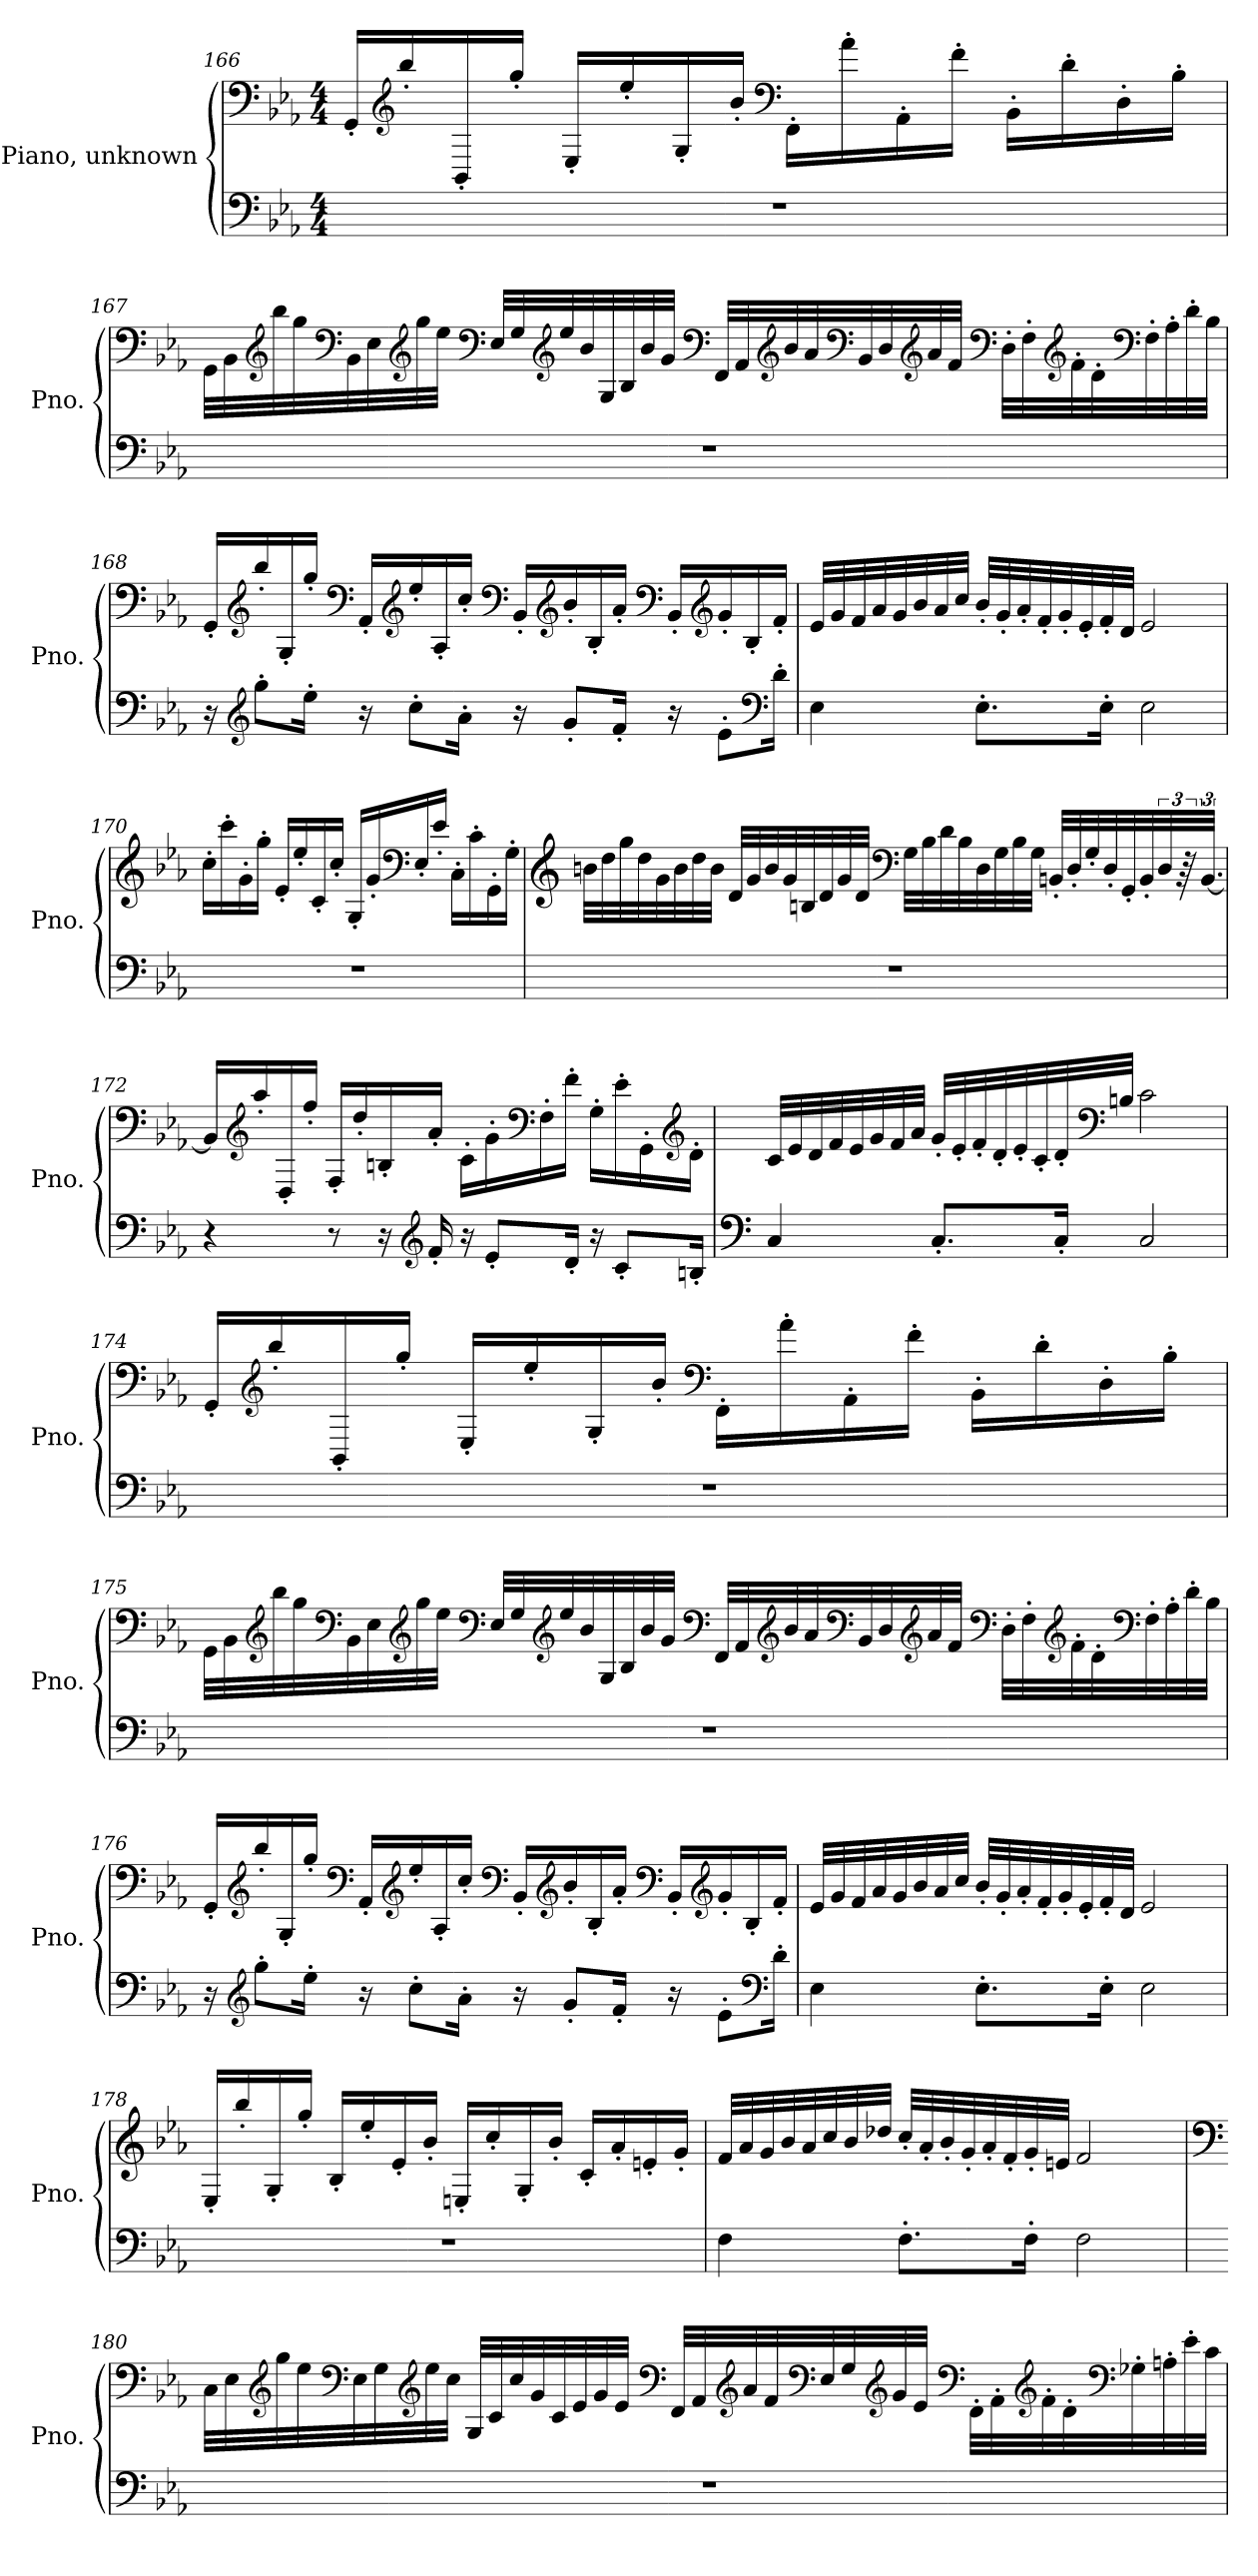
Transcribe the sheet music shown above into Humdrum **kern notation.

**kern	**kern
*part1	*part1
*staff2	*staff1
*I"Piano, unknown	*
*I'Pno.	*
!!LO:LB:g=z
*clefF4	*clefF4
*k[b-e-a-]	*k[b-e-a-]
*M4/4	*M4/4
=166	=166
1r	16GG'/LL
*	*clefG2
.	16bb-'/
.	16BB-'/
.	16gg'/JJ
.	16E-'/LL
.	16ee-'/
.	16G'/
.	16b-'/JJ
*	*clefF4
.	16FF'\LL
.	16a-'\
.	16AA-'\
.	16f'\JJ
.	16BB-'\LL
.	16d'\
.	16D'\
.	16B-'\JJ
!!LO:LB:g=z
=167	=167
1r	32GG\LLL
.	32BB-\
*	*clefG2
.	32bb-\
.	32gg\
*	*clefF4
.	32BB-\
.	32E-\
*	*clefG2
.	32gg\
.	32ee-\JJJ
*	*clefF4
.	32E-/LLL
.	32G/
*	*clefG2
.	32ee-/
.	32b-/
.	32G/
.	32B-/
.	32b-/
.	32g/JJJ
*	*clefF4
.	32FF/LLL
.	32AA-/
*	*clefG2
.	32b-/
.	32a-/
*	*clefF4
.	32BB-/
.	32D/
*	*clefG2
.	32a-/
.	32f/JJJ
*	*clefF4
.	32D'\LLL
.	32F'\
*	*clefG2
.	32f'\
.	32d'\
*	*clefF4
.	32F'\
.	32A-'\
.	32d'\
.	32B-\JJJ
!!LO:PB:g=z
=168	=168
16r	16GG'/LL
*clefG2	*clefG2
8gg'\L	16bb-'/
.	16G'/
16ee-'\Jk	16gg'/JJ
*	*clefF4
16r	16AA-'/LL
*	*clefG2
8cc'\L	16ee-'/
.	16A-'/
16a-'\Jk	16cc'/JJ
*	*clefF4
16r	16BB-'/LL
*	*clefG2
8g'/L	16b-'/
.	16B-'/
16f'/Jk	16a-'/JJ
*	*clefF4
16r	16BB-'/LL
*	*clefG2
8e-'\L	16g'/
.	16B-'/
*clefF4	*
16d'\Jk	16f'/JJ
!!LO:LB:g=z
=169	=169
4E-\	32e-/LLL
.	32g/
.	32f/
.	32a-/
.	32g/
.	32b-/
.	32a-/
.	32cc/JJJ
8.E-'\L	32b-'/LLL
.	32g'/
.	32a-'/
.	32f'/
.	32g'/
.	32e-'/
16E-'\Jk	32f'/
.	32d/JJJ
2E-\	2e-/
=170	=170
1r	16cc'\LL
.	16ccc'\
.	16g'\
.	16gg'\JJ
.	16e-'/LL
.	16ee-'/
.	16c'/
.	16cc'/JJ
.	16G'/LL
.	16g'/
*	*clefF4
.	16E-'/
.	16e-'/JJ
.	16C'\LL
.	16c'\
.	16GG'\
.	16G'\JJ
!!LO:LB:g=z
=171	=171
*	*clefG2
1r	32bn\LLL
.	32dd\
.	32gg\
.	32dd\
.	32g\
.	32b\
.	32dd\
.	32b\JJJ
.	32d/LLL
.	32g/
.	32b/
.	32g/
.	32Bn/
.	32d/
.	32g/
.	32d/JJJ
*	*clefF4
.	32G\LLL
.	32B\
.	32d\
.	32B\
.	32D\
.	32G\
.	32B\
.	32G\JJJ
.	32BBn'/LLL
.	32D'/
.	32G'/
.	32D'/
.	32GG'/
.	32BB'/
.	48D/JJJ
.	96r
.	[48.BB/
!!LO:LB:g=z
=172	=172
4r	16BB/LL]
*	*clefG2
.	16aa-'/
.	16D'/
.	16ff'/JJ
8r	16F'/LL
.	16dd'/
16r	16Bn'/
*clefG2	*
16f'/	16a-'/JJ
16r	16c'\LL
8e-'/L	16g'\
*	*clefF4
.	16F'\
16d'/Jk	16f'\JJ
16r	16G'\LL
8c'/L	16e-'\
.	16GG'\
*	*clefG2
16Bn'/Jk	16d'\JJ
=173	=173
*clefF4	*
4C/	32c/LLL
.	32e-/
.	32d/
.	32f/
.	32e-/
.	32g/
.	32f/
.	32a-/JJJ
8.C'/L	32g'/LLL
.	32e-'/
.	32f'/
.	32d'/
.	32e-'/
.	32c'/
16C'/Jk	32d'/
*	*clefF4
.	32Bn/JJJ
2C/	2c\
!!LO:LB:g=z
=174	=174
1r	16GG'/LL
*	*clefG2
.	16bb-'/
.	16BB-'/
.	16gg'/JJ
.	16E-'/LL
.	16ee-'/
.	16G'/
.	16b-'/JJ
*	*clefF4
.	16FF'\LL
.	16a-'\
.	16AA-'\
.	16f'\JJ
.	16BB-'\LL
.	16d'\
.	16D'\
.	16B-'\JJ
!!LO:LB:g=z
=175	=175
1r	32GG\LLL
.	32BB-\
*	*clefG2
.	32bb-\
.	32gg\
*	*clefF4
.	32BB-\
.	32E-\
*	*clefG2
.	32gg\
.	32ee-\JJJ
*	*clefF4
.	32E-/LLL
.	32G/
*	*clefG2
.	32ee-/
.	32b-/
.	32G/
.	32B-/
.	32b-/
.	32g/JJJ
*	*clefF4
.	32FF/LLL
.	32AA-/
*	*clefG2
.	32b-/
.	32a-/
*	*clefF4
.	32BB-/
.	32D/
*	*clefG2
.	32a-/
.	32f/JJJ
*	*clefF4
.	32D'\LLL
.	32F'\
*	*clefG2
.	32f'\
.	32d'\
*	*clefF4
.	32F'\
.	32A-'\
.	32d'\
.	32B-\JJJ
!!LO:PB:g=z
=176	=176
16r	16GG'/LL
*clefG2	*clefG2
8gg'\L	16bb-'/
.	16G'/
16ee-'\Jk	16gg'/JJ
*	*clefF4
16r	16AA-'/LL
*	*clefG2
8cc'\L	16ee-'/
.	16A-'/
16a-'\Jk	16cc'/JJ
*	*clefF4
16r	16BB-'/LL
*	*clefG2
8g'/L	16b-'/
.	16B-'/
16f'/Jk	16a-'/JJ
*	*clefF4
16r	16BB-'/LL
*	*clefG2
8e-'\L	16g'/
.	16B-'/
*clefF4	*
16d'\Jk	16f'/JJ
!!LO:LB:g=z
=177	=177
4E-\	32e-/LLL
.	32g/
.	32f/
.	32a-/
.	32g/
.	32b-/
.	32a-/
.	32cc/JJJ
8.E-'\L	32b-'/LLL
.	32g'/
.	32a-'/
.	32f'/
.	32g'/
.	32e-'/
16E-'\Jk	32f'/
.	32d/JJJ
2E-\	2e-/
=178	=178
1r	16E-'/LL
.	16bb-'/
.	16G'/
.	16gg'/JJ
.	16B-'/LL
.	16ee-'/
.	16e-'/
.	16b-'/JJ
.	16En'/LL
.	16cc'/
.	16G'/
.	16b-'/JJ
.	16c'/LL
.	16a-'/
.	16en'/
.	16g'/JJ
!!LO:LB:g=z
=179	=179
4F\	32f/LLL
.	32a-/
.	32g/
.	32b-/
.	32a-/
.	32cc/
.	32b-/
.	32dd-X/JJJ
8.F'\L	32cc'/LLL
.	32a-'/
.	32b-'/
.	32g'/
.	32a-'/
.	32f'/
16F'\Jk	32g'/
.	32en/JJJ
2F\	2f/
!!LO:LB:g=z
=180	=180
*	*clefF4
1r	32C\LLL
.	32E-\
*	*clefG2
.	32gg\
.	32ee-\
*	*clefF4
.	32E-\
.	32G\
*	*clefG2
.	32ee-\
.	32cc\JJJ
.	32G/LLL
.	32c/
.	32cc/
.	32g/
.	32c/
.	32e-/
.	32g/
.	32e-/JJJ
*	*clefF4
.	32FF/LLL
.	32AA-/
*	*clefG2
.	32a-/
.	32f/
*	*clefF4
.	32E-/
.	32G/
*	*clefG2
.	32g/
.	32e-/JJJ
*	*clefF4
.	32FF'\LLL
.	32AA-'\
*	*clefG2
.	32f'\
.	32d'\
*	*clefF4
.	32G-X'\
.	32An'\
.	32e-'\
.	32c\JJJ
=	=
*-	*-
